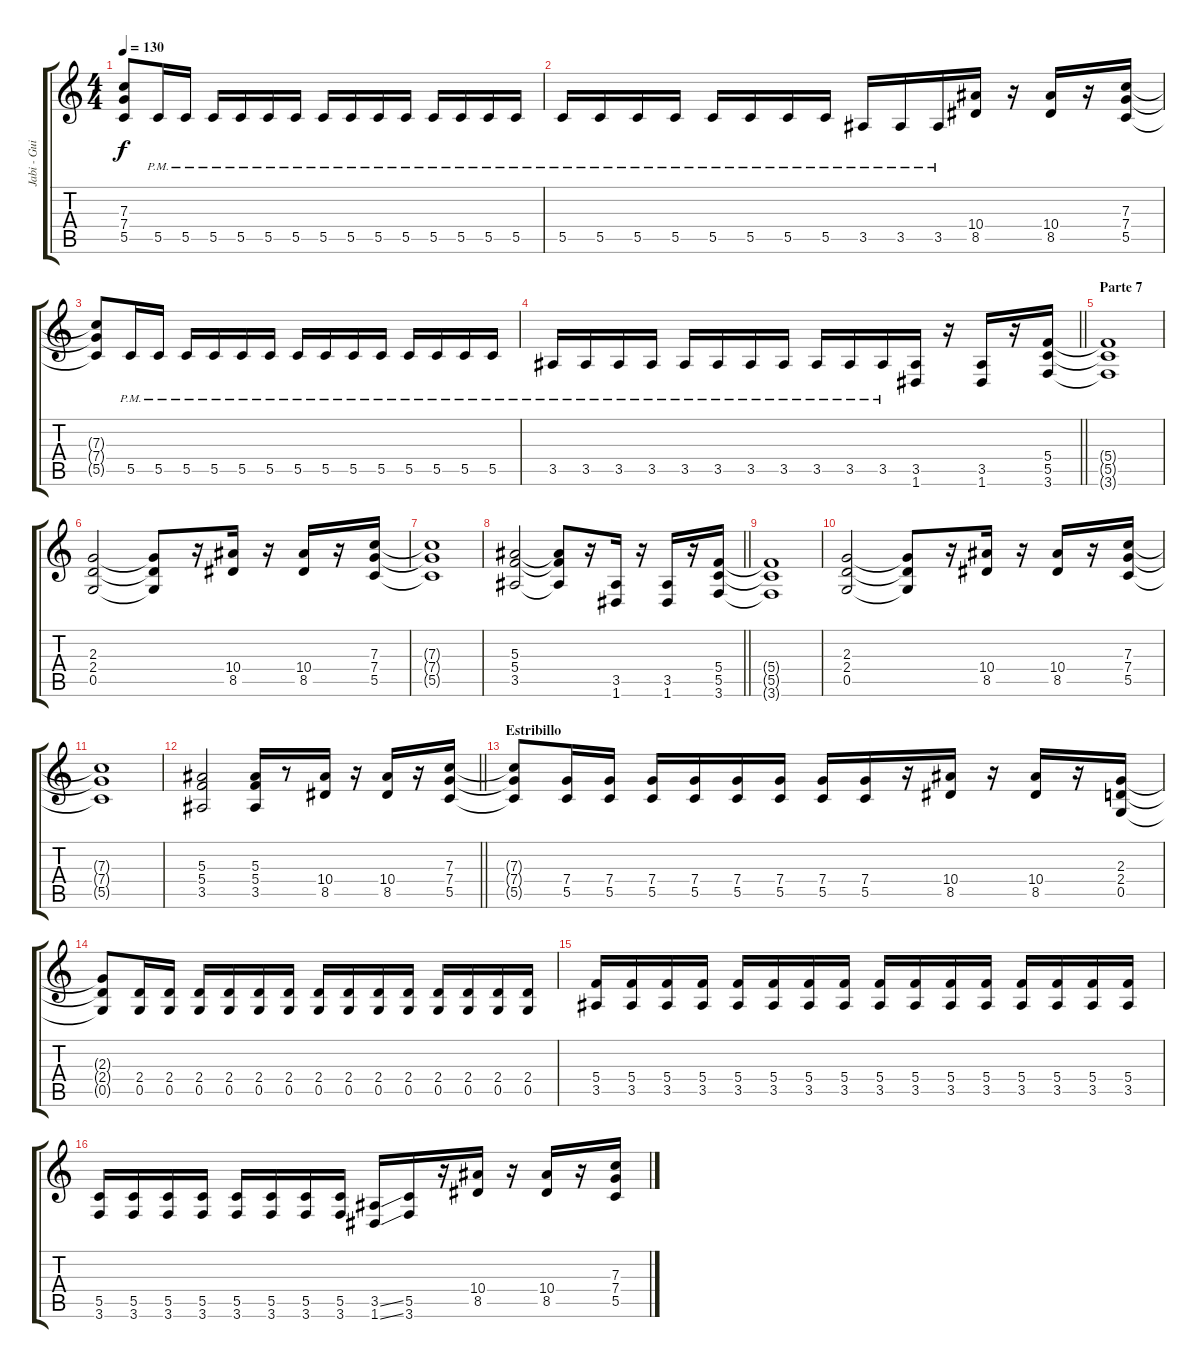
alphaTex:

\track ("Jabi - Guitarra 2" "Jabi - Gui") {instrument distortionguitar}
\staff {score tabs}
\tuning (D4 A3 F3 C3 G2 D2) {hide}
\ts (4 4)
\tempo 130
\clef g2
\ks c
(7.3 7.4 5.5).8{dy f} 5.5{pm}.16 5.5{pm}.16 5.5{pm}.16 5.5{pm}.16 5.5{pm}.16 5.5{pm}.16 5.5{pm}.16 5.5{pm}.16 5.5{pm}.16 5.5{pm}.16 5.5{pm}.16 5.5{pm}.16 5.5{pm}.16 5.5{pm}.16 |
5.5{pm}.16 5.5{pm}.16 5.5{pm}.16 5.5{pm}.16 5.5{pm}.16 5.5{pm}.16 5.5{pm}.16 5.5{pm}.16 3.5{pm}.16 3.5{pm}.16 3.5{pm}.16 (10.4 8.5).16 r.16 (10.4 8.5).16 r.16 (7.3 7.4 5.5).16 |
(7.3{t} 7.4{t} 5.5{t}).8 5.5{pm}.16 5.5{pm}.16 5.5{pm}.16 5.5{pm}.16 5.5{pm}.16 5.5{pm}.16 5.5{pm}.16 5.5{pm}.16 5.5{pm}.16 5.5{pm}.16 5.5{pm}.16 5.5{pm}.16 5.5{pm}.16 5.5{pm}.16 |
\barLineRight lightlight
3.5{pm}.16 3.5{pm}.16 3.5{pm}.16 3.5{pm}.16 3.5{pm}.16 3.5{pm}.16 3.5{pm}.16 3.5{pm}.16 3.5{pm}.16 3.5{pm}.16 3.5{pm}.16 (3.5 1.6).16 r.16 (3.5 1.6).16 r.16 (5.4 5.5 3.6).16 |
\section ("" "Parte 7")
(5.4{t} 5.5{t} 3.6{t}).1 |
(2.3 2.4 0.5).2 (2.3{t} 2.4{t} 0.5{t}).8 r.16 (10.4 8.5).16 r.16 (10.4 8.5).16 r.16 (7.3 7.4 5.5).16 |
(7.3{t} 7.4{t} 5.5{t}).1 |
\barLineRight lightlight
(5.3 5.4 3.5).2 (5.3{t} 5.4{t} 3.5{t}).8 r.16 (3.5 1.6).16 r.16 (3.5 1.6).16 r.16 (5.4 5.5 3.6).16 |
(5.4{t} 5.5{t} 3.6{t}).1 |
(2.3 2.4 0.5).2 (2.3{t} 2.4{t} 0.5{t}).8 r.16 (10.4 8.5).16 r.16 (10.4 8.5).16 r.16 (7.3 7.4 5.5).16 |
(7.3{t} 7.4{t} 5.5{t}).1 |
\barLineRight lightlight
(5.3 5.4 3.5).2 (5.3 5.4 3.5).16 r.8 (10.4 8.5).16 r.16 (10.4 8.5).16 r.16 (7.3 7.4 5.5).16 |
\section ("" "Estribillo")
(7.3{t} 7.4{t} 5.5{t}).8 (7.4 5.5).16 (7.4 5.5).16 (7.4 5.5).16 (7.4 5.5).16 (7.4 5.5).16 (7.4 5.5).16 (7.4 5.5).16 (7.4 5.5).16 r.16 (10.4 8.5).16 r.16 (10.4 8.5).16 r.16 (2.3 2.4 0.5).16 |
(2.3{t} 2.4{t} 0.5{t}).8 (2.4 0.5).16 (2.4 0.5).16 (2.4 0.5).16 (2.4 0.5).16 (2.4 0.5).16 (2.4 0.5).16 (2.4 0.5).16 (2.4 0.5).16 (2.4 0.5).16 (2.4 0.5).16 (2.4 0.5).16 (2.4 0.5).16 (2.4 0.5).16 (2.4 0.5).16 |
(5.4 3.5).16 (5.4 3.5).16 (5.4 3.5).16 (5.4 3.5).16 (5.4 3.5).16 (5.4 3.5).16 (5.4 3.5).16 (5.4 3.5).16 (5.4 3.5).16 (5.4 3.5).16 (5.4 3.5).16 (5.4 3.5).16 (5.4 3.5).16 (5.4 3.5).16 (5.4 3.5).16 (5.4 3.5).16 |
(5.5 3.6).16 (5.5 3.6).16 (5.5 3.6).16 (5.5 3.6).16 (5.5 3.6).16 (5.5 3.6).16 (5.5 3.6).16 (5.5 3.6).16 (3.5{ss} 1.6{ss}).16 (5.5 3.6).16 r.16 (10.4 8.5).16 r.16 (10.4 8.5).16 r.16 (7.3 7.4 5.5).16
